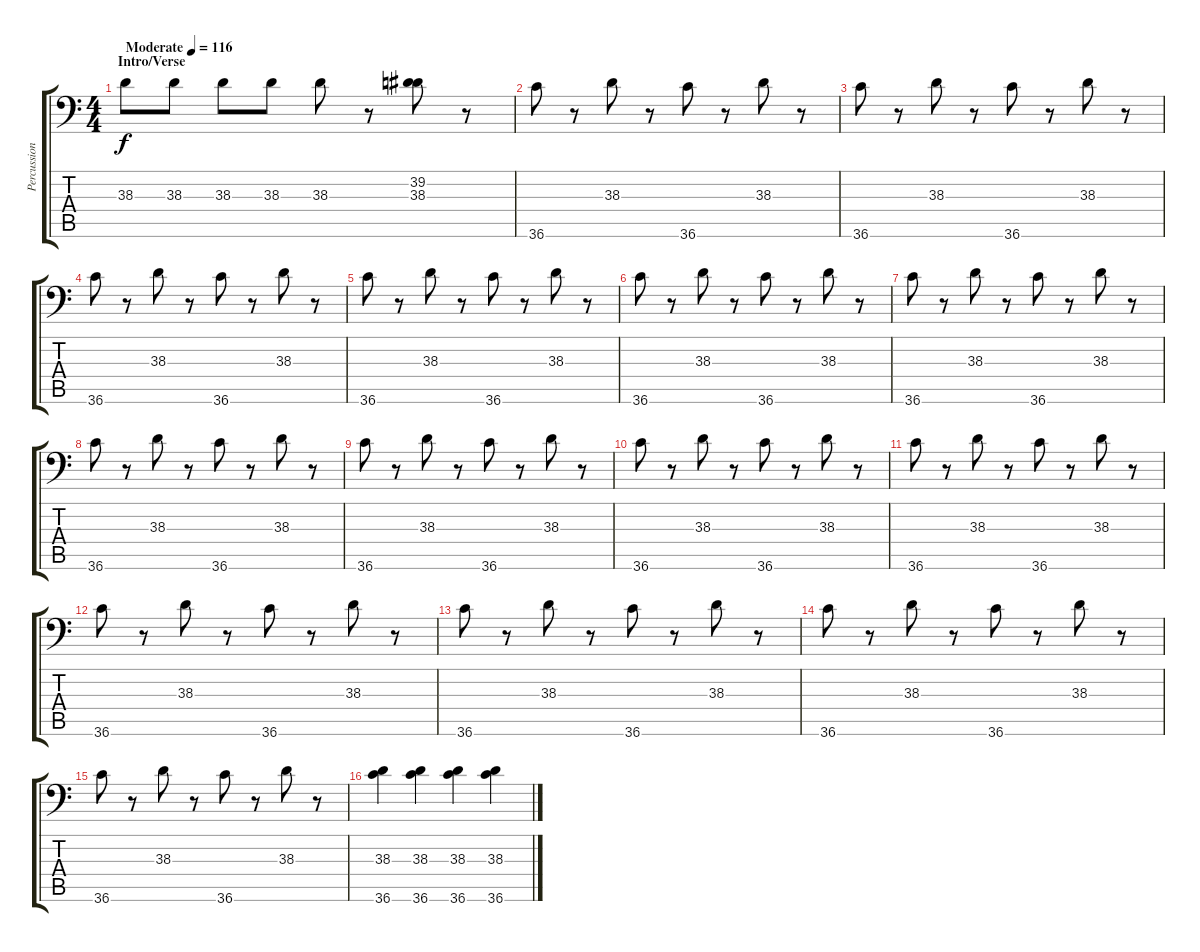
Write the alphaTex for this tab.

\track ("Percussion" "Percussion") {instrument acousticgrandpiano}
\staff {score tabs}
\tuning (C-1 C-1 C-1 C-1 C-1 C-1) {hide}
\ts (4 4)
\section ("" "Intro/Verse")
\tempo (116 "Moderate")
\clef f4
\ks c
38.3.8{dy f instrument acousticgrandpiano} 38.3.8 38.3.8 38.3.8 38.3.8 r.8 (39.2 38.3).8 r.8 |
36.6.8 r.8 38.3.8 r.8 36.6.8 r.8 38.3.8 r.8 |
36.6.8 r.8 38.3.8 r.8 36.6.8 r.8 38.3.8 r.8 |
36.6.8 r.8 38.3.8 r.8 36.6.8 r.8 38.3.8 r.8 |
36.6.8 r.8 38.3.8 r.8 36.6.8 r.8 38.3.8 r.8 |
36.6.8 r.8 38.3.8 r.8 36.6.8 r.8 38.3.8 r.8 |
36.6.8 r.8 38.3.8 r.8 36.6.8 r.8 38.3.8 r.8 |
36.6.8 r.8 38.3.8 r.8 36.6.8 r.8 38.3.8 r.8 |
36.6.8 r.8 38.3.8 r.8 36.6.8 r.8 38.3.8 r.8 |
36.6.8 r.8 38.3.8 r.8 36.6.8 r.8 38.3.8 r.8 |
36.6.8 r.8 38.3.8 r.8 36.6.8 r.8 38.3.8 r.8 |
36.6.8 r.8 38.3.8 r.8 36.6.8 r.8 38.3.8 r.8 |
36.6.8 r.8 38.3.8 r.8 36.6.8 r.8 38.3.8 r.8 |
36.6.8 r.8 38.3.8 r.8 36.6.8 r.8 38.3.8 r.8 |
36.6.8 r.8 38.3.8 r.8 36.6.8 r.8 38.3.8 r.8 |
(38.3 36.6).4 (38.3 36.6).4 (38.3 36.6).4 (38.3 36.6).4
